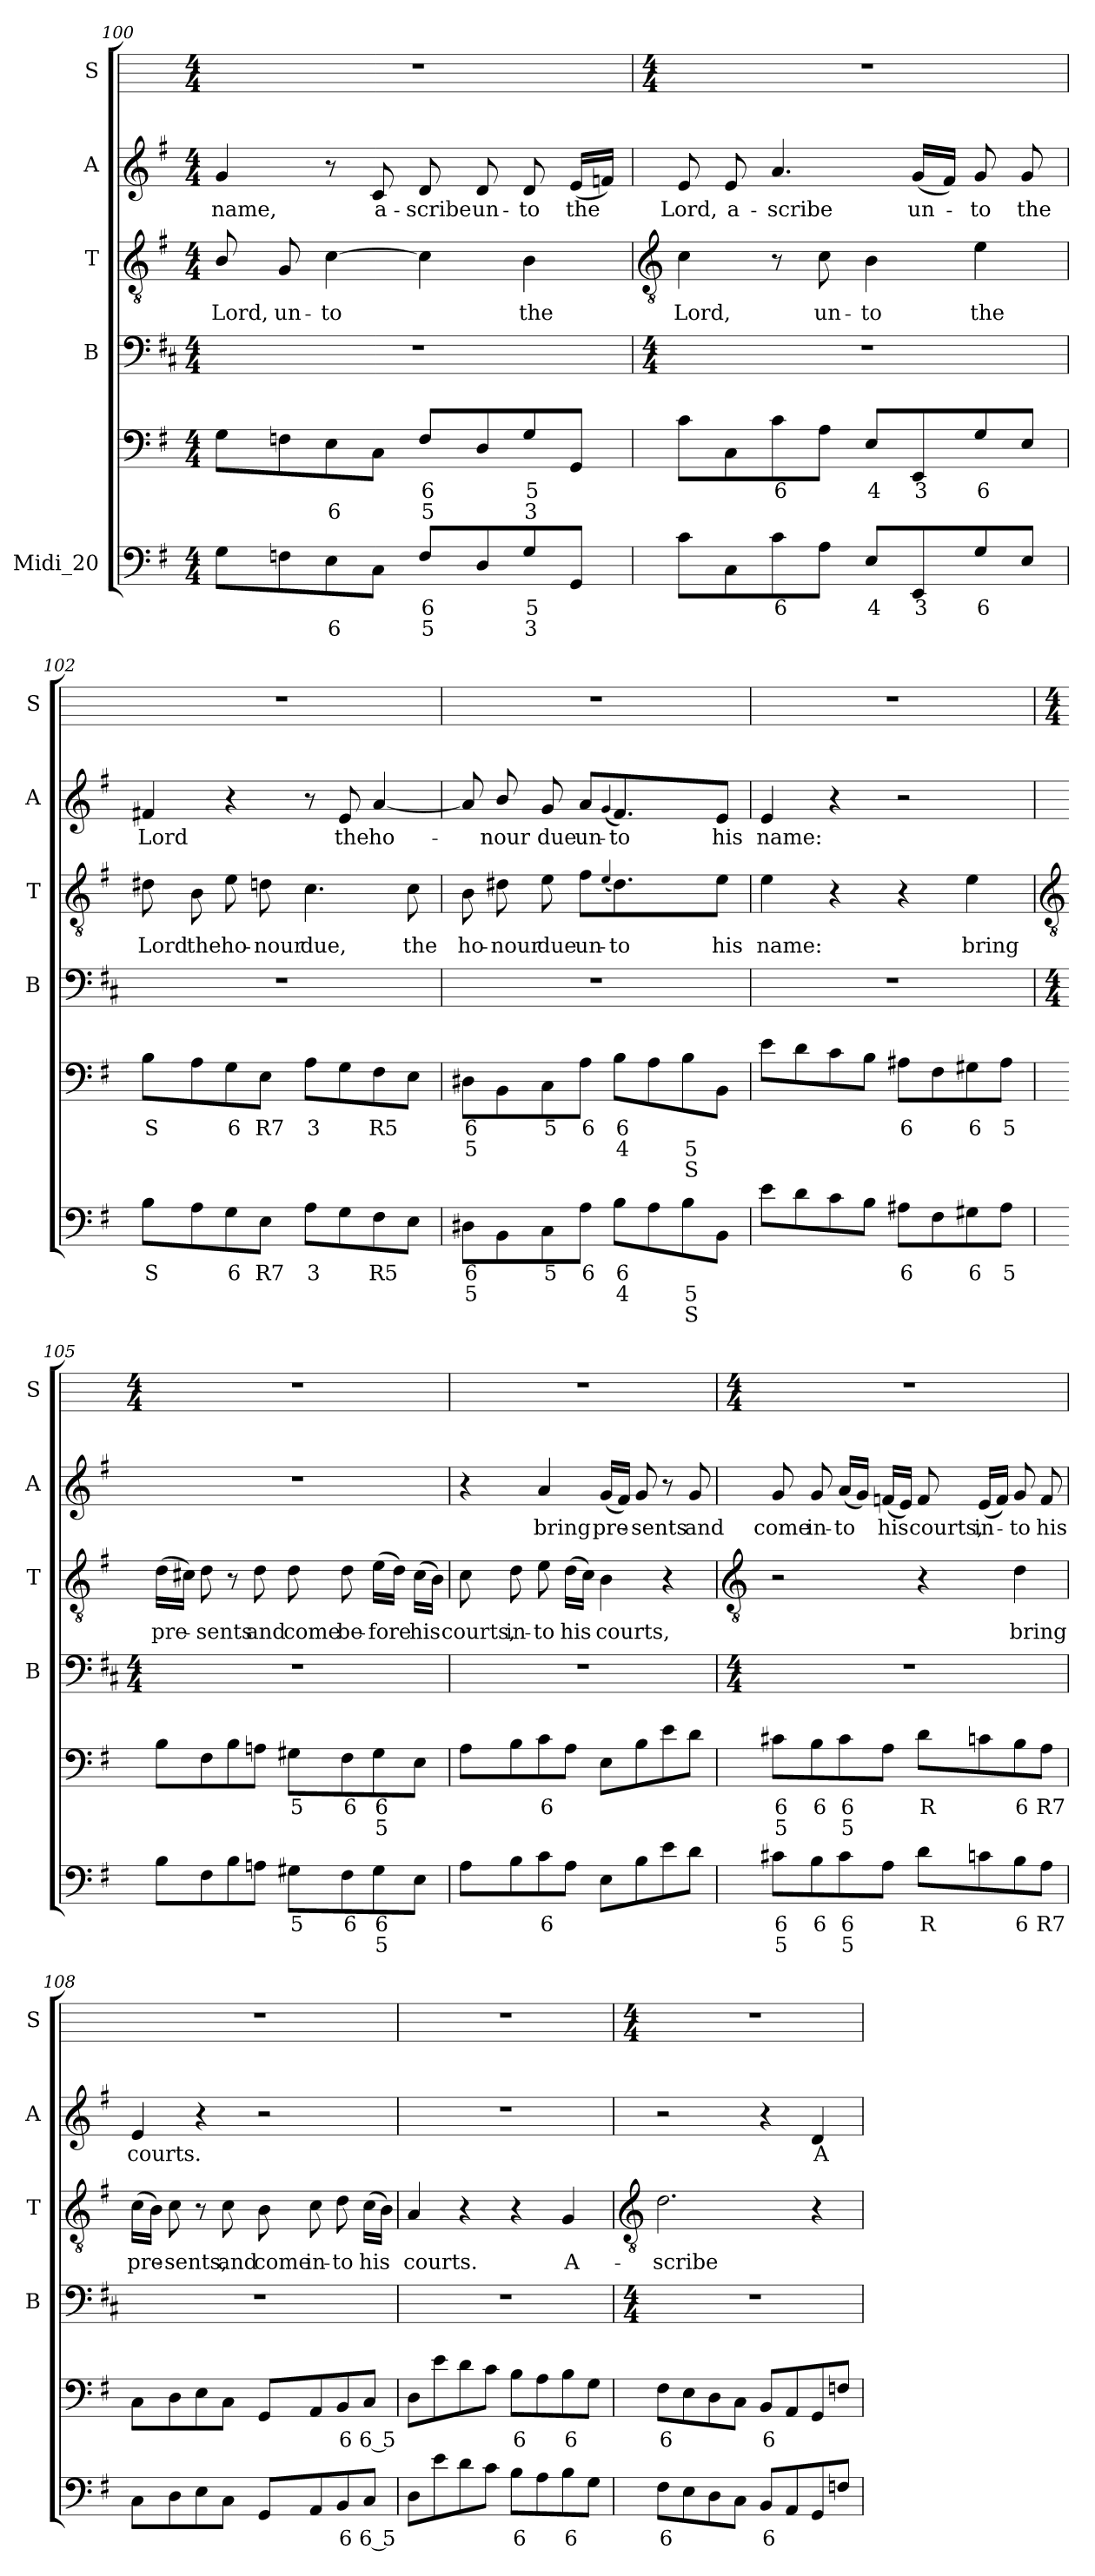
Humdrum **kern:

**kern	**text	**text	**text	**kern	**text	**text	**text	**kern	**kern	**text	**kern	**text	**kern
*part5	*part5	*part5	*part5	*part5	*part5	*part5	*part5	*part4	*part3	*part3	*part2	*part2	*part1
*staff6	*staff6	*staff6	*staff6	*staff5	*staff5	*staff5	*staff5	*staff4	*staff3	*staff3	*staff2	*staff2	*staff1
*I"Midi_20	*	*	*	*	*	*	*	*I"B	*I"T	*	*I"A	*	*I"S
*	*	*	*	*	*	*	*	*I'B	*I'T	*	*I'A	*	*I'S
*clefF4	*	*	*	*clefF4	*	*	*	*clefF4	*clefGv2	*	*clefG2	*	*
*k[f#]	*	*	*	*k[f#]	*	*	*	*k[f#c#]	*k[f#]	*	*k[f#]	*	*
*G:	*	*	*	*G:	*	*	*	*D:	*G:	*	*G:	*	*
*M4/4	*	*	*	*M4/4	*	*	*	*M4/4	*M4/4	*	*M4/4	*	*M4/4
=100	=100	=100	=100	=100	=100	=100	=100	=100	=100	=100	=100	=100	=100
!	!	!	!	!	!	!	!	!	!	!LO:LY:b	!	!LO:LY:b	!
8GL	.	.	.	8GL	.	.	.	1r	8B/	Lord,	4g	name,	1r
!	!	!	!	!	!	!	!	!	!	!LO:LY:b	!	!	!
8Fn	.	.	.	8Fn	.	.	.	.	8G	un-	.	.	.
!	!	!LO:LY:b	!	!	!	!LO:LY:b	!	!	!	!LO:LY:b	!	!	!
8E	.	6	.	8E	.	6	.	.	[4c	-to	8r	.	.
!	!	!	!	!	!	!	!	!	!	!	!	!LO:LY:b	!
8CJ	.	.	.	8CJ	.	.	.	.	.	.	8c	a-	.
!	!LO:LY:b	!LO:LY:b	!	!	!LO:LY:b	!LO:LY:b	!	!	!	!	!	!LO:LY:b	!
8FL	6	5	.	8FL	6	5	.	.	4c]	.	8d	-scribe	.
!	!	!	!	!	!	!	!	!	!	!	!	!LO:LY:b	!
8D	.	.	.	8D	.	.	.	.	.	.	8d	un-	.
!	!LO:LY:b	!LO:LY:b	!	!	!LO:LY:b	!LO:LY:b	!	!	!	!LO:LY:b	!	!LO:LY:b	!
8G	5	3	.	8G	5	3	.	.	4B	the	8d	-to	.
!	!	!	!	!	!	!	!	!	!	!	!	!LO:LY:b	!
8GGJ	.	.	.	8GGJ	.	.	.	.	.	.	(<16eLL	the	.
.	.	.	.	.	.	.	.	.	.	.	16fnJJ)	.	.
!!LO:LB:g=z
=101	=101	=101	=101	=101	=101	=101	=101	=101	=101	=101	=101	=101	=101
*	*	*	*	*	*	*	*	*	*clefGv2	*	*	*	*
*	*	*	*	*	*	*	*	*M4/4	*	*	*	*	*M4/4
!	!	!	!	!	!	!	!	!	!	!LO:LY:b	!	!LO:LY:b	!
8cL	.	.	.	8cL	.	.	.	1r	4c	Lord,	8e	Lord,	1r
!	!	!	!	!	!	!	!	!	!	!	!	!LO:LY:b	!
8C	.	.	.	8C	.	.	.	.	.	.	8e	a-	.
!	!LO:LY:b	!	!	!	!LO:LY:b	!	!	!	!	!	!	!LO:LY:b	!
8c	6	.	.	8c	6	.	.	.	8r	.	4.a	-scribe	.
!	!	!	!	!	!	!	!	!	!	!LO:LY:b	!	!	!
8AJ	.	.	.	8AJ	.	.	.	.	8c	un-	.	.	.
!	!LO:LY:b	!	!	!	!LO:LY:b	!	!	!	!	!LO:LY:b	!	!	!
8EL	4	.	.	8EL	4	.	.	.	4B	-to	.	.	.
!	!LO:LY:b	!	!	!	!LO:LY:b	!	!	!	!	!	!	!LO:LY:b	!
8EE	3	.	.	8EE	3	.	.	.	.	.	(<16gLL	un-	.
.	.	.	.	.	.	.	.	.	.	.	16f#JJ)	.	.
!	!LO:LY:b	!	!	!	!LO:LY:b	!	!	!	!	!LO:LY:b	!	!LO:LY:b	!
8G	6	.	.	8G	6	.	.	.	4e	the	8g	to	.
!	!	!	!	!	!	!	!	!	!	!	!	!LO:LY:b	!
8EJ	.	.	.	8EJ	.	.	.	.	.	.	8g	the	.
=102	=102	=102	=102	=102	=102	=102	=102	=102	=102	=102	=102	=102	=102
!	!LO:LY:b	!	!	!	!LO:LY:b	!	!	!	!	!LO:LY:b	!	!LO:LY:b	!
8BL	S	.	.	8BL	S	.	.	1r	8d#X	Lord	4f#X	Lord	1r
!	!	!	!	!	!	!	!	!	!	!LO:LY:b	!	!	!
8A	.	.	.	8A	.	.	.	.	8B	the	.	.	.
!	!LO:LY:b	!	!	!	!LO:LY:b	!	!	!	!	!LO:LY:b	!	!	!
8G	6	.	.	8G	6	.	.	.	8e	ho-	4r	.	.
!	!LO:LY:b	!	!	!	!LO:LY:b	!	!	!	!	!LO:LY:b	!	!	!
8EJ	R7	.	.	8EJ	R7	.	.	.	8dn	-nour	.	.	.
!	!LO:LY:b	!	!	!	!LO:LY:b	!	!	!	!	!LO:LY:b	!	!	!
8AL	3	.	.	8AL	3	.	.	.	4.c	due,	8r	.	.
!	!	!	!	!	!	!	!	!	!	!	!	!LO:LY:b	!
8G	.	.	.	8G	.	.	.	.	.	.	8e	the	.
!	!LO:LY:b	!	!	!	!LO:LY:b	!	!	!	!	!	!	!LO:LY:b	!
8F#	R5	.	.	8F#	R5	.	.	.	.	.	[4a	ho-	.
!	!	!	!	!	!	!	!	!	!	!LO:LY:b	!	!	!
8EJ	.	.	.	8EJ	.	.	.	.	8c	the	.	.	.
=103	=103	=103	=103	=103	=103	=103	=103	=103	=103	=103	=103	=103	=103
!	!LO:LY:b	!LO:LY:b	!	!	!LO:LY:b	!LO:LY:b	!	!	!	!LO:LY:b	!	!	!
8D#XL	6	5	.	8D#XL	6	5	.	1r	8B	ho-	8a]	.	1r
!	!	!	!	!	!	!	!	!	!	!LO:LY:b	!	!LO:LY:b	!
8BB	.	.	.	8BB	.	.	.	.	8d#X	-nour	8b/	nour	.
!	!LO:LY:b	!	!	!	!LO:LY:b	!	!	!	!	!LO:LY:b	!	!LO:LY:b	!
8C	5	.	.	8C	5	.	.	.	8e	due	8g	due	.
!	!LO:LY:b	!	!	!	!LO:LY:b	!	!	!	!	!LO:LY:b	!	!LO:LY:b	!
8AJ	6	.	.	8AJ	6	.	.	.	8f#L	un-	8aL	un-	.
.	.	.	.	.	.	.	.	.	(>4qqe/	.	(<4qqg/	.	.
!	!LO:LY:b	!LO:LY:b	!	!	!LO:LY:b	!LO:LY:b	!	!	!	!LO:LY:b	!	!LO:LY:b	!
8BL	6	4	.	8BL	6	4	.	.	4.d#)	-to	4.f#)	-to	.
8A	.	.	.	8A	.	.	.	.	.	.	.	.	.
!	!	!LO:LY:b	!LO:LY:b	!	!	!LO:LY:b	!LO:LY:b	!	!	!	!	!	!
8B	.	5	S	8B	.	5	S	.	.	.	.	.	.
!	!	!	!	!	!	!	!	!	!	!LO:LY:b	!	!LO:LY:b	!
8BBJ	.	.	.	8BBJ	.	.	.	.	8eJ	his	8eJ	his	.
=104	=104	=104	=104	=104	=104	=104	=104	=104	=104	=104	=104	=104	=104
!	!	!	!	!	!	!	!	!	!	!LO:LY:b	!	!LO:LY:b	!
8eL	.	.	.	8eL	.	.	.	1r	4e	name:	4e	name:	1r
8d	.	.	.	8d	.	.	.	.	.	.	.	.	.
8c	.	.	.	8c	.	.	.	.	4r	.	4r	.	.
8BJ	.	.	.	8BJ	.	.	.	.	.	.	.	.	.
!	!LO:LY:b	!	!	!	!LO:LY:b	!	!	!	!	!	!	!	!
8A#XL	6	.	.	8A#XL	6	.	.	.	4r	.	2r	.	.
8F#	.	.	.	8F#	.	.	.	.	.	.	.	.	.
!	!LO:LY:b	!	!	!	!LO:LY:b	!	!	!	!	!LO:LY:b	!	!	!
8G#X	6	.	.	8G#X	6	.	.	.	4e	bring	.	.	.
!	!LO:LY:b	!	!	!	!LO:LY:b	!	!	!	!	!	!	!	!
8A#J	5	.	.	8A#J	5	.	.	.	.	.	.	.	.
!!LO:LB:g=z
=105	=105	=105	=105	=105	=105	=105	=105	=105	=105	=105	=105	=105	=105
*	*	*	*	*	*	*	*	*	*clefGv2	*	*	*	*
*	*	*	*	*	*	*	*	*M4/4	*	*	*	*	*M4/4
!	!	!	!	!	!	!	!	!	!	!LO:LY:b	!	!	!
8BL	.	.	.	8BL	.	.	.	1r	(>16dLL	pre-	1r	.	1r
.	.	.	.	.	.	.	.	.	16c#XJJ)	.	.	.	.
!	!	!	!	!	!	!	!	!	!	!LO:LY:b	!	!	!
8F#	.	.	.	8F#	.	.	.	.	8d	sents	.	.	.
8B	.	.	.	8B	.	.	.	.	8r	.	.	.	.
!	!	!	!	!	!	!	!	!	!	!LO:LY:b	!	!	!
8AnJ	.	.	.	8AnJ	.	.	.	.	8d	and	.	.	.
!	!LO:LY:b	!	!	!	!LO:LY:b	!	!	!	!	!LO:LY:b	!	!	!
8G#XL	5	.	.	8G#XL	5	.	.	.	8d	come	.	.	.
!	!LO:LY:b	!	!	!	!LO:LY:b	!	!	!	!	!LO:LY:b	!	!	!
8F#	6	.	.	8F#	6	.	.	.	8d	be-	.	.	.
!	!LO:LY:b	!LO:LY:b	!	!	!LO:LY:b	!LO:LY:b	!	!	!	!LO:LY:b	!	!	!
8G#	6	5	.	8G#	6	5	.	.	(>16eLL	-fore	.	.	.
.	.	.	.	.	.	.	.	.	16dJJ)	.	.	.	.
!	!	!	!	!	!	!	!	!	!	!LO:LY:b	!	!	!
8EJ	.	.	.	8EJ	.	.	.	.	(>16c#LL	his	.	.	.
.	.	.	.	.	.	.	.	.	16BJJ)	.	.	.	.
=106	=106	=106	=106	=106	=106	=106	=106	=106	=106	=106	=106	=106	=106
!	!	!	!	!	!	!	!	!	!	!LO:LY:b	!	!	!
8AL	.	.	.	8AL	.	.	.	1r	8c	courts,	4r	.	1r
!	!	!	!	!	!	!	!	!	!	!LO:LY:b	!	!	!
8B	.	.	.	8B	.	.	.	.	8d	in-	.	.	.
!	!LO:LY:b	!	!	!	!LO:LY:b	!	!	!	!	!LO:LY:b	!	!LO:LY:b	!
8c	6	.	.	8c	6	.	.	.	8e	-to	4a	bring	.
!	!	!	!	!	!	!	!	!	!	!LO:LY:b	!	!	!
8AJ	.	.	.	8AJ	.	.	.	.	(>16dLL	his	.	.	.
.	.	.	.	.	.	.	.	.	16cJJ)	.	.	.	.
!	!	!	!	!	!	!	!	!	!	!LO:LY:b	!	!LO:LY:b	!
8EL	.	.	.	8EL	.	.	.	.	4B	courts,	(<16gLL	pre-	.
.	.	.	.	.	.	.	.	.	.	.	16f#JJ)	.	.
!	!	!	!	!	!	!	!	!	!	!	!	!LO:LY:b	!
8B	.	.	.	8B	.	.	.	.	.	.	8g	sents	.
8e	.	.	.	8e	.	.	.	.	4r	.	8r	.	.
!	!	!	!	!	!	!	!	!	!	!	!	!LO:LY:b	!
8dJ	.	.	.	8dJ	.	.	.	.	.	.	8g	and	.
!!LO:LB:g=z
=107	=107	=107	=107	=107	=107	=107	=107	=107	=107	=107	=107	=107	=107
*	*	*	*	*	*	*	*	*	*clefGv2	*	*	*	*
*	*	*	*	*	*	*	*	*M4/4	*	*	*	*	*M4/4
!	!LO:LY:b	!LO:LY:b	!	!	!LO:LY:b	!LO:LY:b	!	!	!	!	!	!LO:LY:b	!
8c#XL	6	5	.	8c#XL	6	5	.	1r	2r	.	8g	come	1r
!	!LO:LY:b	!	!	!	!LO:LY:b	!	!	!	!	!	!	!LO:LY:b	!
8B	6	.	.	8B	6	.	.	.	.	.	8g	in-	.
!	!LO:LY:b	!LO:LY:b	!	!	!LO:LY:b	!LO:LY:b	!	!	!	!	!	!LO:LY:b	!
8c#	6	5	.	8c#	6	5	.	.	.	.	(<16aLL	-to	.
.	.	.	.	.	.	.	.	.	.	.	16gJJ)	.	.
!	!	!	!	!	!	!	!	!	!	!	!	!LO:LY:b	!
8AJ	.	.	.	8AJ	.	.	.	.	.	.	(<16fnLL	his	.
.	.	.	.	.	.	.	.	.	.	.	16eJJ)	.	.
!	!LO:LY:b	!	!	!	!LO:LY:b	!	!	!	!	!	!	!LO:LY:b	!
8dL	R	.	.	8dL	R	.	.	.	4r	.	8f	courts,	.
!	!	!	!	!	!	!	!	!	!	!	!	!LO:LY:b	!
8cn	.	.	.	8cn	.	.	.	.	.	.	(<16eLL	in-	.
.	.	.	.	.	.	.	.	.	.	.	16fJJ)	.	.
!	!LO:LY:b	!	!	!	!LO:LY:b	!	!	!	!	!LO:LY:b	!	!LO:LY:b	!
8B	6	.	.	8B	6	.	.	.	4d	bring	8g	to	.
!	!LO:LY:b	!	!	!	!LO:LY:b	!	!	!	!	!	!	!LO:LY:b	!
8AJ	R7	.	.	8AJ	R7	.	.	.	.	.	8f	his	.
=108	=108	=108	=108	=108	=108	=108	=108	=108	=108	=108	=108	=108	=108
!	!	!	!	!	!	!	!	!	!	!LO:LY:b	!	!LO:LY:b	!
8CL	.	.	.	8CL	.	.	.	1r	(>16cLL	pre-	4e	courts.	1r
.	.	.	.	.	.	.	.	.	16BJJ)	.	.	.	.
!	!	!	!	!	!	!	!	!	!	!LO:LY:b	!	!	!
8D	.	.	.	8D	.	.	.	.	8c	sents,	.	.	.
8E	.	.	.	8E	.	.	.	.	8r	.	4r	.	.
!	!	!	!	!	!	!	!	!	!	!LO:LY:b	!	!	!
8CJ	.	.	.	8CJ	.	.	.	.	8c	and	.	.	.
!	!	!	!	!	!	!	!	!	!	!LO:LY:b	!	!	!
8GGL	.	.	.	8GGL	.	.	.	.	8B	come	2r	.	.
!	!	!	!	!	!	!	!	!	!	!LO:LY:b	!	!	!
8AA	.	.	.	8AA	.	.	.	.	8c	in-	.	.	.
!	!LO:LY:b	!	!	!	!LO:LY:b	!	!	!	!	!LO:LY:b	!	!	!
8BB	6	.	.	8BB	6	.	.	.	8d	-to	.	.	.
!	!LO:LY:b	!	!	!	!LO:LY:b	!	!	!	!	!LO:LY:b	!	!	!
8CJ	6 5	.	.	8CJ	6 5	.	.	.	(>16cLL	his	.	.	.
.	.	.	.	.	.	.	.	.	16BJJ)	.	.	.	.
=109	=109	=109	=109	=109	=109	=109	=109	=109	=109	=109	=109	=109	=109
!	!	!	!	!	!	!	!	!	!	!LO:LY:b	!	!	!
8DL	.	.	.	8DL	.	.	.	1r	4A	courts.	1r	.	1r
8e	.	.	.	8e	.	.	.	.	.	.	.	.	.
8d	.	.	.	8d	.	.	.	.	4r	.	.	.	.
8cJ	.	.	.	8cJ	.	.	.	.	.	.	.	.	.
!	!LO:LY:b	!	!	!	!LO:LY:b	!	!	!	!	!	!	!	!
8BL	6	.	.	8BL	6	.	.	.	4r	.	.	.	.
8A	.	.	.	8A	.	.	.	.	.	.	.	.	.
!	!LO:LY:b	!	!	!	!LO:LY:b	!	!	!	!	!LO:LY:b	!	!	!
8B	6	.	.	8B	6	.	.	.	4G	A-	.	.	.
8GJ	.	.	.	8GJ	.	.	.	.	.	.	.	.	.
!!LO:LB:g=z
=110	=110	=110	=110	=110	=110	=110	=110	=110	=110	=110	=110	=110	=110
*	*	*	*	*	*	*	*	*	*clefGv2	*	*	*	*
*	*	*	*	*	*	*	*	*M4/4	*	*	*	*	*M4/4
!	!LO:LY:b	!	!	!	!LO:LY:b	!	!	!	!	!LO:LY:b	!	!	!
8F#L	6	.	.	8F#L	6	.	.	1r	2.d	-scribe	2r	.	1r
8E	.	.	.	8E	.	.	.	.	.	.	.	.	.
8D	.	.	.	8D	.	.	.	.	.	.	.	.	.
8CJ	.	.	.	8CJ	.	.	.	.	.	.	.	.	.
!	!LO:LY:b	!	!	!	!LO:LY:b	!	!	!	!	!	!	!	!
8BBL	6	.	.	8BBL	6	.	.	.	.	.	4r	.	.
8AA	.	.	.	8AA	.	.	.	.	.	.	.	.	.
!	!	!	!	!	!	!	!	!	!	!	!	!LO:LY:b	!
8GG	.	.	.	8GG	.	.	.	.	4r	.	4d	A-	.
8FnJ	.	.	.	8FnJ	.	.	.	.	.	.	.	.	.
=	=	=	=	=	=	=	=	=	=	=	=	=	=
*-	*-	*-	*-	*-	*-	*-	*-	*-	*-	*-	*-	*-	*-
